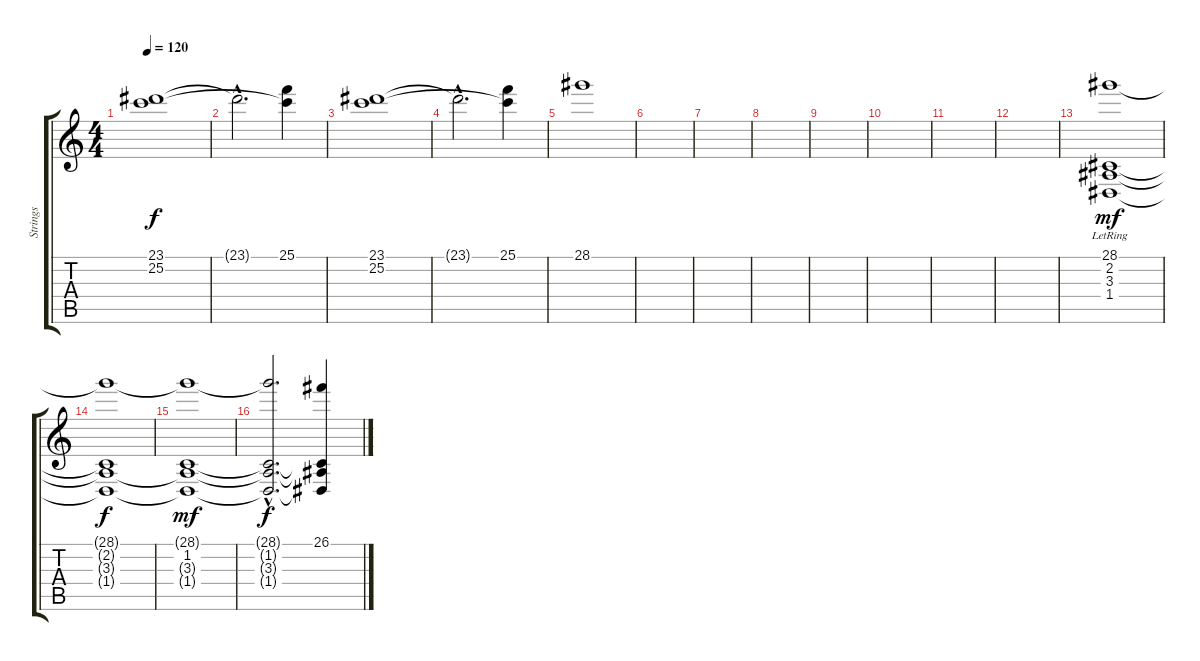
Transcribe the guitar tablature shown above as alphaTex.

\track ("Strings" "Strings") {instrument synthstrings1}
\staff {score tabs}
\tuning (E4 B3 G3 D3 A2 E2) {hide}
\ts (4 4)
\tempo 120
\clef g2
\ks c
(23.1 25.2).1{dy f} |
23.1{hac t}.2{d} (25.1 25.2{t}).4 |
(23.1 25.2).1 |
23.1{hac t}.2{d} (25.1 25.2{t}).4 |
28.1.1{instrument orchestrahit} |
|
|
|
|
|
|
|
(28.1{lr} 2.2 3.3 1.4).1{dy mf instrument synthstrings1} |
(28.1{t} 2.2{t} 3.3{t} 1.4{t}).1{dy f} |
(28.1{t} 1.2 3.3{t} 1.4{t}).1{dy mf} |
(28.1{hac t} 1.2{hac t} 3.3{hac t} 1.4{hac t}).2{d dy f} (26.1 1.2{t} 3.3{t} 1.4{t}).4
